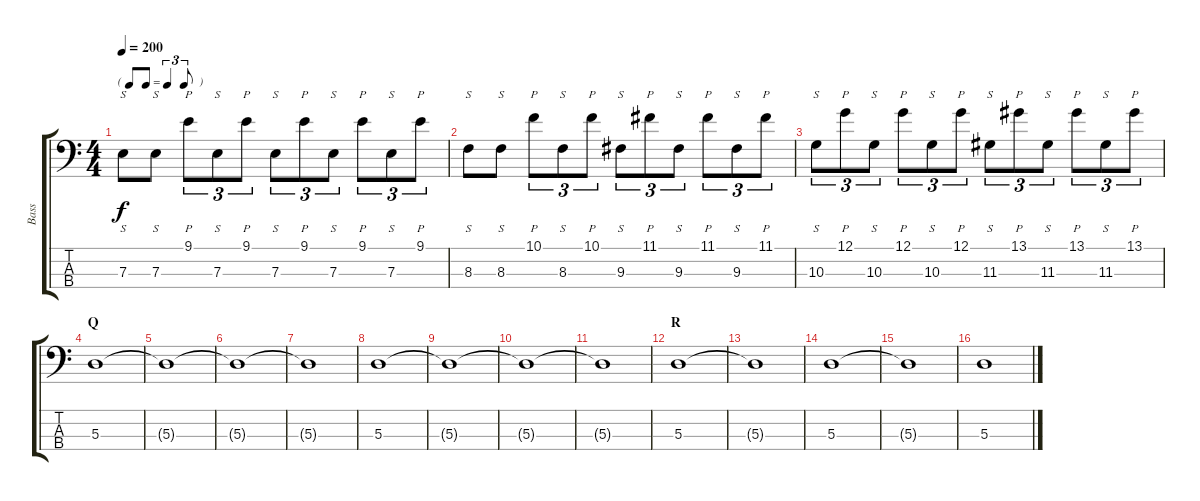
\track ("Bass" "Bass") {instrument slapbass1}
\staff {score tabs}
\tuning (G2 D2 A1 E1) {hide}
\ts (4 4)
\tf triplet8th
\tempo 200
\clef f4
\ks c
7.3.8{s dy f} 7.3.8{s} 9.1.8{p tu (3 2)} 7.3.8{s tu (3 2)} 9.1.8{p tu (3 2)} 7.3.8{s tu (3 2)} 9.1.8{p tu (3 2)} 7.3.8{s tu (3 2)} 9.1.8{p tu (3 2)} 7.3.8{s tu (3 2)} 9.1.8{p tu (3 2)} |
8.3.8{s} 8.3.8{s} 10.1.8{p tu (3 2)} 8.3.8{s tu (3 2)} 10.1.8{p tu (3 2)} 9.3.8{s tu (3 2)} 11.1.8{p tu (3 2)} 9.3.8{s tu (3 2)} 11.1.8{p tu (3 2)} 9.3.8{s tu (3 2)} 11.1.8{p tu (3 2)} |
10.3.8{s tu (3 2)} 12.1.8{p tu (3 2)} 10.3.8{s tu (3 2)} 12.1.8{p tu (3 2)} 10.3.8{s tu (3 2)} 12.1.8{p tu (3 2)} 11.3.8{s tu (3 2)} 13.1.8{p tu (3 2)} 11.3.8{s tu (3 2)} 13.1.8{p tu (3 2)} 11.3.8{s tu (3 2)} 13.1.8{p tu (3 2)} |
\section ("" "Q")
5.3.1 |
5.3{t}.1 |
5.3{t}.1 |
5.3{t}.1 |
5.3.1 |
5.3{t}.1 |
5.3{t}.1 |
5.3{t}.1 |
\section ("" "R")
5.3.1 |
5.3{t}.1 |
5.3.1 |
5.3{t}.1 |
5.3.1
